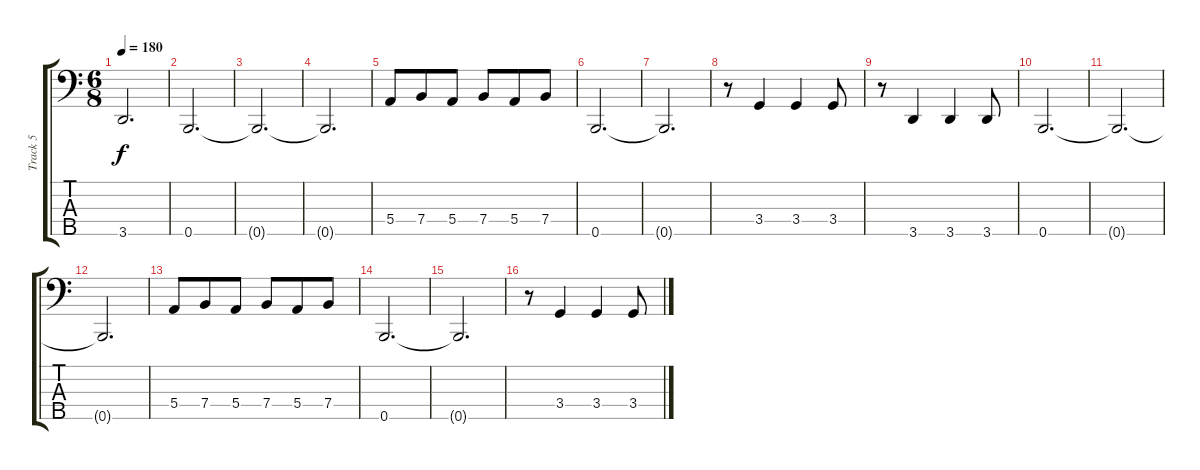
\track ("Track 5" "Track 5") {instrument electricbassfinger}
\staff {score tabs}
\tuning (G2 D2 A1 E1 B0) {hide}
\ts (6 8)
\tempo 180
\clef f4
\ks c
3.5.2{d dy f} |
0.5.2{d} |
0.5{t}.2{d} |
0.5{t}.2{d} |
5.4.8 7.4.8 5.4.8 7.4.8 5.4.8 7.4.8 |
0.5.2{d} |
0.5{t}.2{d} |
r.8 3.4.4 3.4.4 3.4.8 |
r.8 3.5.4 3.5.4 3.5.8 |
0.5.2{d} |
0.5{t}.2{d} |
0.5{t}.2{d} |
5.4.8 7.4.8 5.4.8 7.4.8 5.4.8 7.4.8 |
0.5.2{d} |
0.5{t}.2{d} |
r.8 3.4.4 3.4.4 3.4.8
